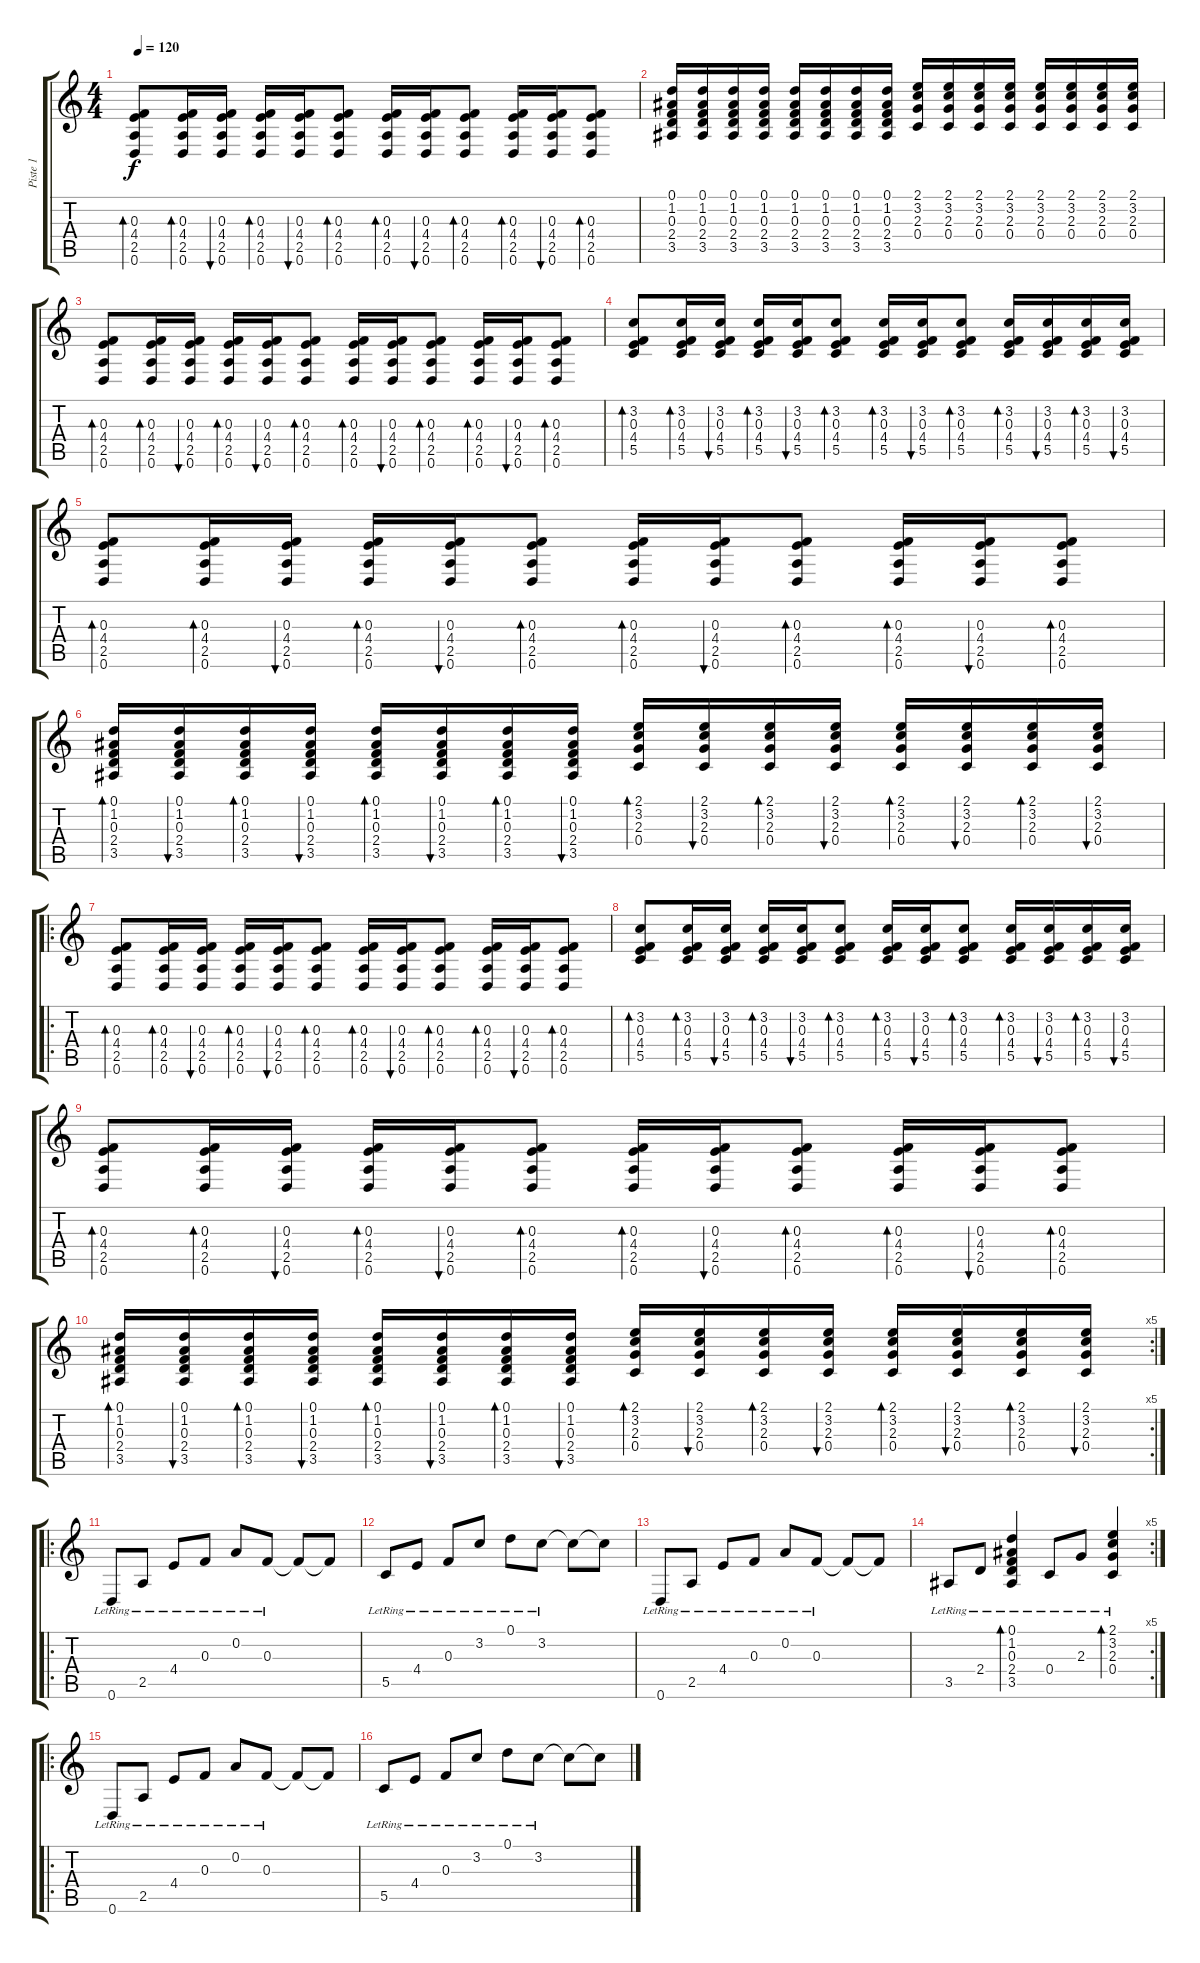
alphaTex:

\track ("Piste 1" "Piste 1") {instrument acousticguitarsteel}
\staff {score tabs}
\tuning (D4 A3 F3 C3 G2 D2) {hide}
\ts (4 4)
\tempo 120
\clef g2
\ks c
(0.3 4.4 2.5 0.6).8{bd 60 dy f} (0.3 4.4 2.5 0.6).16{bd 60} (0.3 4.4 2.5 0.6).16{bu 60} (0.3 4.4 2.5 0.6).16{bd 60} (0.3 4.4 2.5 0.6).16{bu 60} (0.3 4.4 2.5 0.6).8{bd 60} (0.3 4.4 2.5 0.6).16{bd 60} (0.3 4.4 2.5 0.6).16{bu 60} (0.3 4.4 2.5 0.6).8{bd 60} (0.3 4.4 2.5 0.6).16{bd 60} (0.3 4.4 2.5 0.6).16{bu 60} (0.3 4.4 2.5 0.6).8{bd 60} |
(0.1 1.2 0.3 2.4 3.5).16 (0.1 1.2 0.3 2.4 3.5).16 (0.1 1.2 0.3 2.4 3.5).16 (0.1 1.2 0.3 2.4 3.5).16 (0.1 1.2 0.3 2.4 3.5).16 (0.1 1.2 0.3 2.4 3.5).16 (0.1 1.2 0.3 2.4 3.5).16 (0.1 1.2 0.3 2.4 3.5).16 (2.1 3.2 2.3 0.4).16 (2.1 3.2 2.3 0.4).16 (2.1 3.2 2.3 0.4).16 (2.1 3.2 2.3 0.4).16 (2.1 3.2 2.3 0.4).16 (2.1 3.2 2.3 0.4).16 (2.1 3.2 2.3 0.4).16 (2.1 3.2 2.3 0.4).16 |
(0.3 4.4 2.5 0.6).8{bd 60} (0.3 4.4 2.5 0.6).16{bd 60} (0.3 4.4 2.5 0.6).16{bu 60} (0.3 4.4 2.5 0.6).16{bd 60} (0.3 4.4 2.5 0.6).16{bu 60} (0.3 4.4 2.5 0.6).8{bd 60} (0.3 4.4 2.5 0.6).16{bd 60} (0.3 4.4 2.5 0.6).16{bu 60} (0.3 4.4 2.5 0.6).8{bd 60} (0.3 4.4 2.5 0.6).16{bd 60} (0.3 4.4 2.5 0.6).16{bu 60} (0.3 4.4 2.5 0.6).8{bd 60} |
(3.2 0.3 4.4 5.5).8{bd 60} (3.2 0.3 4.4 5.5).16{bd 60} (3.2 0.3 4.4 5.5).16{bu 60} (3.2 0.3 4.4 5.5).16{bd 60} (3.2 0.3 4.4 5.5).16{bu 60} (3.2 0.3 4.4 5.5).8{bd 60} (3.2 0.3 4.4 5.5).16{bd 60} (3.2 0.3 4.4 5.5).16{bu 60} (3.2 0.3 4.4 5.5).8{bd 60} (3.2 0.3 4.4 5.5).16{bd 60} (3.2 0.3 4.4 5.5).16{bu 60} (3.2 0.3 4.4 5.5).16{bd 60} (3.2 0.3 4.4 5.5).16{bu 60} |
(0.3 4.4 2.5 0.6).8{bd 60} (0.3 4.4 2.5 0.6).16{bd 60} (0.3 4.4 2.5 0.6).16{bu 60} (0.3 4.4 2.5 0.6).16{bd 60} (0.3 4.4 2.5 0.6).16{bu 60} (0.3 4.4 2.5 0.6).8{bd 60} (0.3 4.4 2.5 0.6).16{bd 60} (0.3 4.4 2.5 0.6).16{bu 60} (0.3 4.4 2.5 0.6).8{bd 60} (0.3 4.4 2.5 0.6).16{bd 60} (0.3 4.4 2.5 0.6).16{bu 60} (0.3 4.4 2.5 0.6).8{bd 60} |
(0.1 1.2 0.3 2.4 3.5).16{bd 60} (0.1 1.2 0.3 2.4 3.5).16{bu 60} (0.1 1.2 0.3 2.4 3.5).16{bd 60} (0.1 1.2 0.3 2.4 3.5).16{bu 60} (0.1 1.2 0.3 2.4 3.5).16{bd 60} (0.1 1.2 0.3 2.4 3.5).16{bu 60} (0.1 1.2 0.3 2.4 3.5).16{bd 60} (0.1 1.2 0.3 2.4 3.5).16{bu 60} (2.1 3.2 2.3 0.4).16{bd 60} (2.1 3.2 2.3 0.4).16{bu 60} (2.1 3.2 2.3 0.4).16{bd 60} (2.1 3.2 2.3 0.4).16{bu 60} (2.1 3.2 2.3 0.4).16{bd 60} (2.1 3.2 2.3 0.4).16{bu 60} (2.1 3.2 2.3 0.4).16{bd 60} (2.1 3.2 2.3 0.4).16{bu 60} |
\ro
(0.3 4.4 2.5 0.6).8{bd 60} (0.3 4.4 2.5 0.6).16{bd 60} (0.3 4.4 2.5 0.6).16{bu 60} (0.3 4.4 2.5 0.6).16{bd 60} (0.3 4.4 2.5 0.6).16{bu 60} (0.3 4.4 2.5 0.6).8{bd 60} (0.3 4.4 2.5 0.6).16{bd 60} (0.3 4.4 2.5 0.6).16{bu 60} (0.3 4.4 2.5 0.6).8{bd 60} (0.3 4.4 2.5 0.6).16{bd 60} (0.3 4.4 2.5 0.6).16{bu 60} (0.3 4.4 2.5 0.6).8{bd 60} |
(3.2 0.3 4.4 5.5).8{bd 60} (3.2 0.3 4.4 5.5).16{bd 60} (3.2 0.3 4.4 5.5).16{bu 60} (3.2 0.3 4.4 5.5).16{bd 60} (3.2 0.3 4.4 5.5).16{bu 60} (3.2 0.3 4.4 5.5).8{bd 60} (3.2 0.3 4.4 5.5).16{bd 60} (3.2 0.3 4.4 5.5).16{bu 60} (3.2 0.3 4.4 5.5).8{bd 60} (3.2 0.3 4.4 5.5).16{bd 60} (3.2 0.3 4.4 5.5).16{bu 60} (3.2 0.3 4.4 5.5).16{bd 60} (3.2 0.3 4.4 5.5).16{bu 60} |
(0.3 4.4 2.5 0.6).8{bd 60} (0.3 4.4 2.5 0.6).16{bd 60} (0.3 4.4 2.5 0.6).16{bu 60} (0.3 4.4 2.5 0.6).16{bd 60} (0.3 4.4 2.5 0.6).16{bu 60} (0.3 4.4 2.5 0.6).8{bd 60} (0.3 4.4 2.5 0.6).16{bd 60} (0.3 4.4 2.5 0.6).16{bu 60} (0.3 4.4 2.5 0.6).8{bd 60} (0.3 4.4 2.5 0.6).16{bd 60} (0.3 4.4 2.5 0.6).16{bu 60} (0.3 4.4 2.5 0.6).8{bd 60} |
\rc 5
(0.1 1.2 0.3 2.4 3.5).16{bd 60} (0.1 1.2 0.3 2.4 3.5).16{bu 60} (0.1 1.2 0.3 2.4 3.5).16{bd 60} (0.1 1.2 0.3 2.4 3.5).16{bu 60} (0.1 1.2 0.3 2.4 3.5).16{bd 60} (0.1 1.2 0.3 2.4 3.5).16{bu 60} (0.1 1.2 0.3 2.4 3.5).16{bd 60} (0.1 1.2 0.3 2.4 3.5).16{bu 60} (2.1 3.2 2.3 0.4).16{bd 60} (2.1 3.2 2.3 0.4).16{bu 60} (2.1 3.2 2.3 0.4).16{bd 60} (2.1 3.2 2.3 0.4).16{bu 60} (2.1 3.2 2.3 0.4).16{bd 60} (2.1 3.2 2.3 0.4).16{bu 60} (2.1 3.2 2.3 0.4).16{bd 60} (2.1 3.2 2.3 0.4).16{bu 60} |
\ro
0.6{lr}.8 2.5{lr}.8 4.4{lr}.8 0.3{lr}.8 0.2{lr}.8 0.3{lr}.8 0.3{t}.8 0.3{t}.8 |
5.5{lr}.8 4.4{lr}.8 0.3{lr}.8 3.2{lr}.8 0.1{lr}.8 3.2{lr}.8 3.2{t}.8 3.2{t}.8 |
0.6{lr}.8 2.5{lr}.8 4.4{lr}.8 0.3{lr}.8 0.2{lr}.8 0.3{lr}.8 0.3{t}.8 0.3{t}.8 |
\rc 5
3.5{lr}.8 2.4{lr}.8 (0.1{lr} 1.2{lr} 0.3{lr} 2.4{lr} 3.5{lr}).4{bd 120} 0.4{lr}.8 2.3{lr}.8 (2.1{lr} 3.2{lr} 2.3{lr} 0.4{lr}).4{bd 120} |
\ro
0.6{lr}.8 2.5{lr}.8 4.4{lr}.8 0.3{lr}.8 0.2{lr}.8 0.3{lr}.8 0.3{t}.8 0.3{t}.8 |
5.5{lr}.8 4.4{lr}.8 0.3{lr}.8 3.2{lr}.8 0.1{lr}.8 3.2{lr}.8 3.2{t}.8 3.2{t}.8
